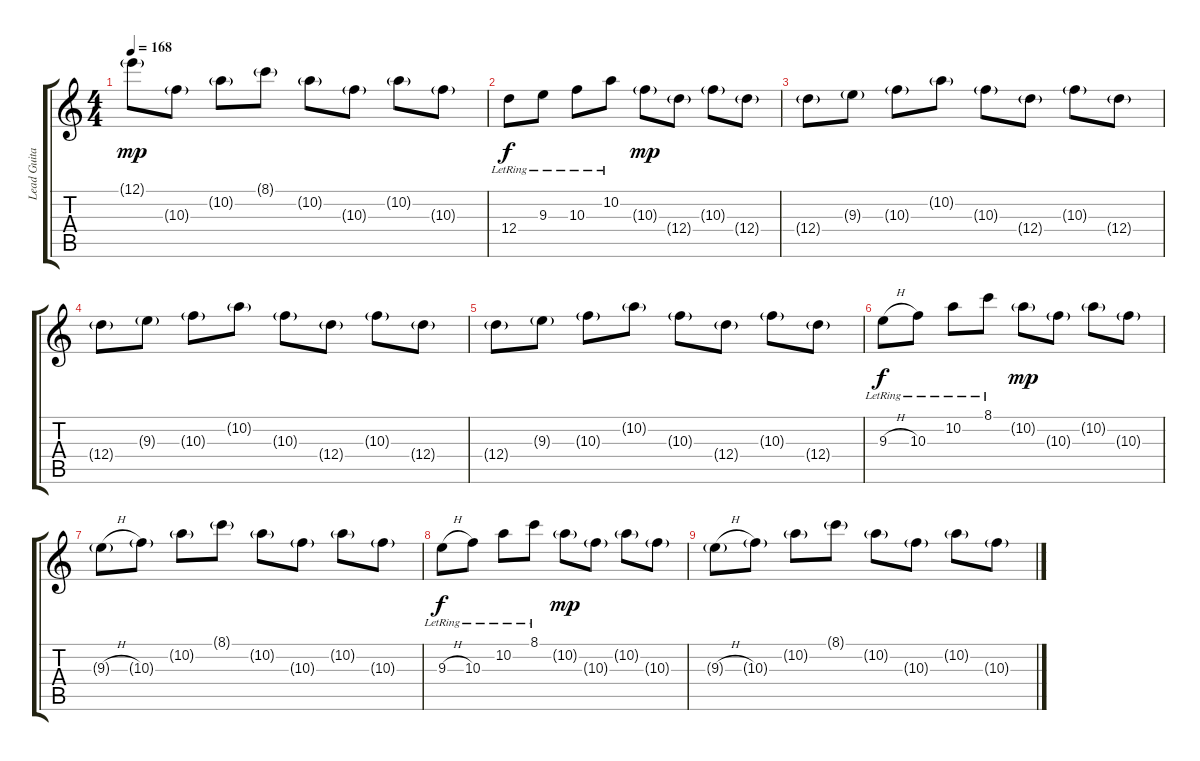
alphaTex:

\track ("Lead Guitar" "Lead Guita") {instrument distortionguitar}
\staff {score tabs}
\tuning (E4 B3 G3 D3 A2 D2) {hide}
\ts (4 4)
\tempo 168
\clef g2
\ks c
12.1{g}.8{dy mp} 10.3{g}.8 10.2{g}.8 8.1{g}.8 10.2{g}.8 10.3{g}.8 10.2{g}.8 10.3{g}.8 |
12.4{lr}.8{dy f} 9.3{lr}.8 10.3{lr}.8 10.2{lr}.8 10.3{g}.8{dy mp} 12.4{g}.8 10.3{g}.8 12.4{g}.8 |
12.4{g}.8 9.3{g}.8 10.3{g}.8 10.2{g}.8 10.3{g}.8 12.4{g}.8 10.3{g}.8 12.4{g}.8 |
12.4{g}.8 9.3{g}.8 10.3{g}.8 10.2{g}.8 10.3{g}.8 12.4{g}.8 10.3{g}.8 12.4{g}.8 |
12.4{g}.8 9.3{g}.8 10.3{g}.8 10.2{g}.8 10.3{g}.8 12.4{g}.8 10.3{g}.8 12.4{g}.8 |
9.3{h lr}.8{dy f} 10.3{lr}.8 10.2{lr}.8 8.1{lr}.8 10.2{g}.8{dy mp} 10.3{g}.8 10.2{g}.8 10.3{g}.8 |
9.3{h g}.8 10.3{g}.8 10.2{g}.8 8.1{g}.8 10.2{g}.8 10.3{g}.8 10.2{g}.8 10.3{g}.8 |
9.3{h lr}.8{dy f} 10.3{lr}.8 10.2{lr}.8 8.1{lr}.8 10.2{g}.8{dy mp} 10.3{g}.8 10.2{g}.8 10.3{g}.8 |
9.3{h g}.8 10.3{g}.8 10.2{g}.8 8.1{g}.8 10.2{g}.8 10.3{g}.8 10.2{g}.8 10.3{g}.8
